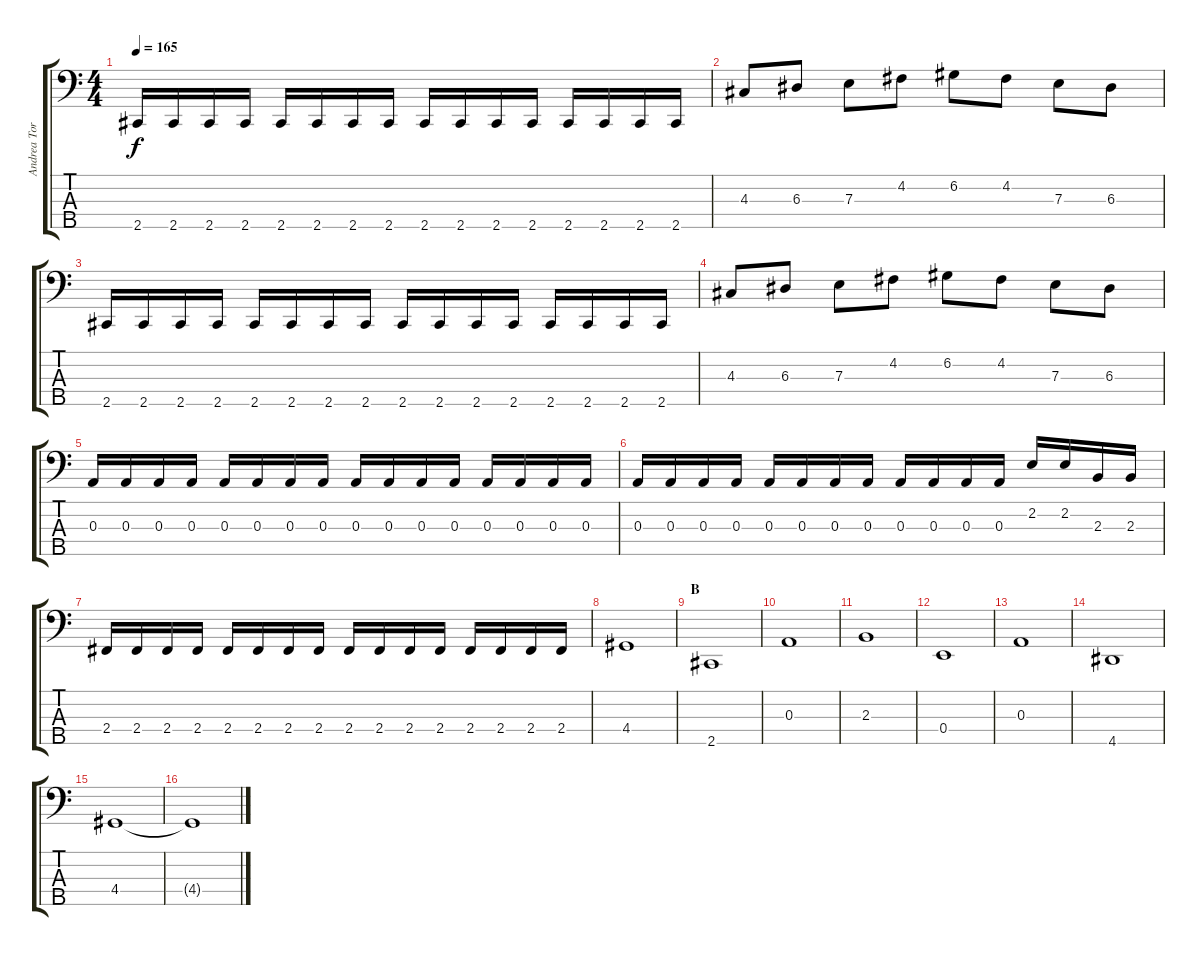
\track ("Andrea Torricini (Bass)" "Andrea Tor") {instrument electricbassfinger}
\staff {score tabs}
\tuning (G2 D2 A1 E1 B0) {hide}
\ts (4 4)
\tempo 165
\clef f4
\ks c
2.5.16{dy f} 2.5.16 2.5.16 2.5.16 2.5.16 2.5.16 2.5.16 2.5.16 2.5.16 2.5.16 2.5.16 2.5.16 2.5.16 2.5.16 2.5.16 2.5.16 |
4.3.8 6.3.8 7.3.8 4.2.8 6.2.8 4.2.8 7.3.8 6.3.8 |
2.5.16 2.5.16 2.5.16 2.5.16 2.5.16 2.5.16 2.5.16 2.5.16 2.5.16 2.5.16 2.5.16 2.5.16 2.5.16 2.5.16 2.5.16 2.5.16 |
4.3.8 6.3.8 7.3.8 4.2.8 6.2.8 4.2.8 7.3.8 6.3.8 |
0.3.16 0.3.16 0.3.16 0.3.16 0.3.16 0.3.16 0.3.16 0.3.16 0.3.16 0.3.16 0.3.16 0.3.16 0.3.16 0.3.16 0.3.16 0.3.16 |
0.3.16 0.3.16 0.3.16 0.3.16 0.3.16 0.3.16 0.3.16 0.3.16 0.3.16 0.3.16 0.3.16 0.3.16 2.2.16 2.2.16 2.3.16 2.3.16 |
2.4.16 2.4.16 2.4.16 2.4.16 2.4.16 2.4.16 2.4.16 2.4.16 2.4.16 2.4.16 2.4.16 2.4.16 2.4.16 2.4.16 2.4.16 2.4.16 |
4.4.1 |
\section ("" "B")
2.5.1 |
0.3.1 |
2.3.1 |
0.4.1 |
0.3.1 |
4.5.1 |
4.4.1 |
4.4{t}.1
